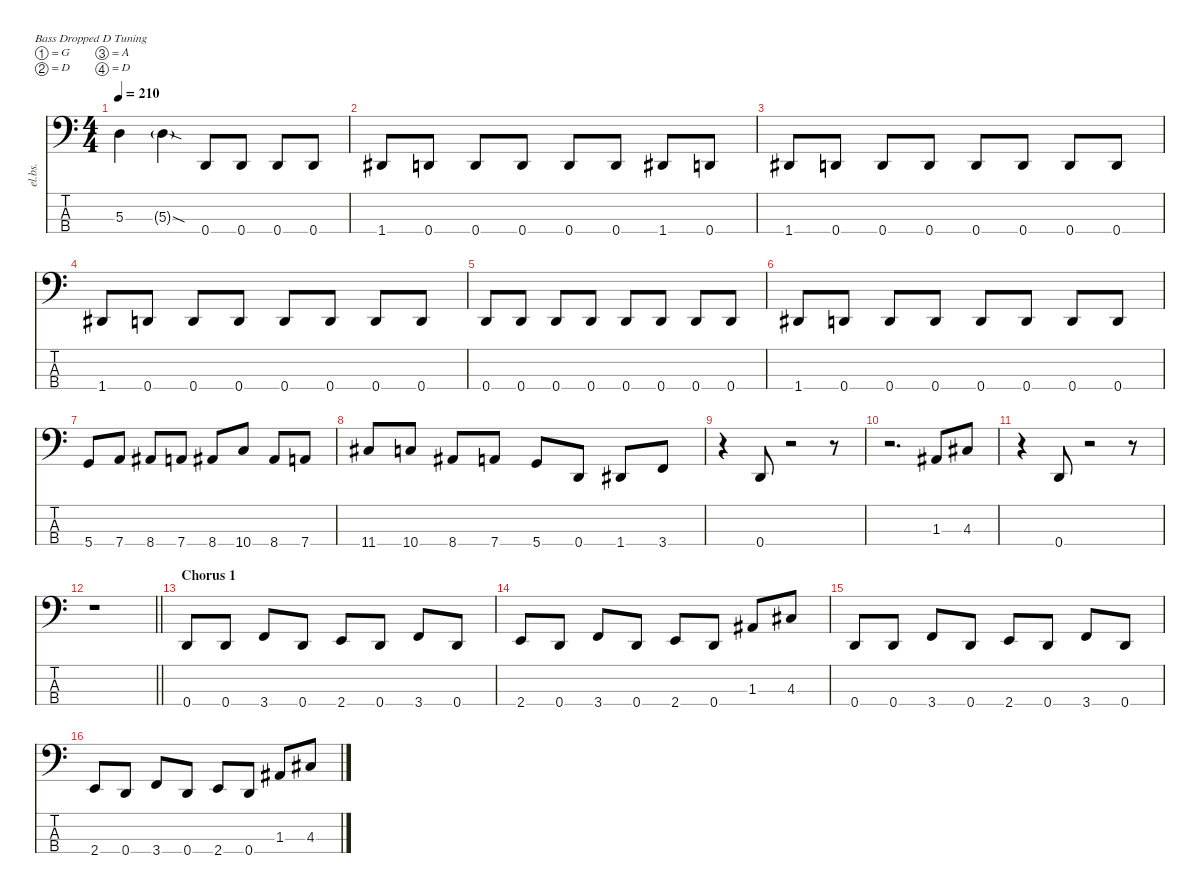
\defaultSystemsLayout 4
\hideDynamics
\bracketExtendMode nobrackets
\otherSystemsTrackNameOrientation horizontal
\track ("John Campbell" "el.bs.") {instrument electricbasspick}
\staff {score tabs}
\tuning (G2 D2 A1 D1)
\ts (4 4)
\tempo 210
\clef f4
\ks c
5.3.4{dy f} 5.3{sod g}.4{dy mf} 0.4.8{dy f} 0.4.8 0.4.8 0.4.8 |
1.4{acc #}.8 0.4.8 0.4.8 0.4.8 0.4.8 0.4.8 1.4{acc #}.8 0.4.8 |
1.4{acc #}.8 0.4.8 0.4.8 0.4.8 0.4.8 0.4.8 0.4.8 0.4.8 |
1.4{acc #}.8 0.4.8 0.4.8 0.4.8 0.4.8 0.4.8 0.4.8 0.4.8 |
0.4.8 0.4.8 0.4.8 0.4.8 0.4.8 0.4.8 0.4.8 0.4.8 |
1.4{acc #}.8 0.4.8 0.4.8 0.4.8 0.4.8 0.4.8 0.4.8 0.4.8 |
5.4.8 7.4.8 8.4{acc #}.8 7.4.8 8.4{acc #}.8 10.4.8 8.4{acc #}.8 7.4.8 |
11.4{acc #}.8 10.4.8 8.4{acc #}.8 7.4.8 5.4.8 0.4.8 1.4{acc #}.8 3.4.8 |
r.4 0.4.8 r.2 r.8 |
r.2{d} 1.3{acc #}.8 4.3{acc #}.8 |
r.4 0.4.8 r.2 r.8 |
\barLineRight lightlight
r.1 |
\section ("" "Chorus 1")
0.4.8 0.4.8 3.4.8 0.4.8 2.4.8 0.4.8 3.4.8 0.4.8 |
2.4.8 0.4.8 3.4.8 0.4.8 2.4.8 0.4.8 1.3{acc #}.8 4.3{acc #}.8 |
0.4.8 0.4.8 3.4.8 0.4.8 2.4.8 0.4.8 3.4.8 0.4.8 |
2.4.8 0.4.8 3.4.8 0.4.8 2.4.8 0.4.8 1.3{acc #}.8 4.3{acc #}.8
